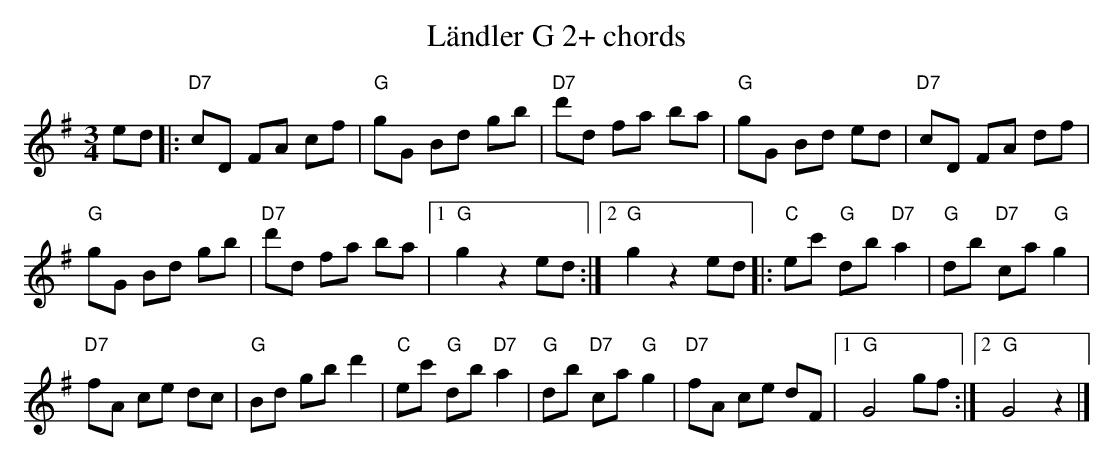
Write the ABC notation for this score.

X:1
T:L\"andler G 2+ chords
M:3/4
L:1/8
K:Gmaj%%MIDI gchordon
ed |: "D7"cD FA cf | "G"gG Bd gb | "D7"d'd fa ba | "G"gG Bd ed | "D7"cD FA df |
"G"gG Bd gb | "D7"d'd fa ba |1 "G"g2z2ed :|2 "G"g2z2ed |: "C"ec' "G"db"D7"a2 | "G"db "D7"ca"G"g2 |
"D7"fA ce dc | "G"Bd gbd'2 | "C"ec' "G"db"D7"a2 | "G"db "D7"ca"G"g2 | "D7"fA ce dF |1 "G"G4gf :|2 "G"G4z2 |]
